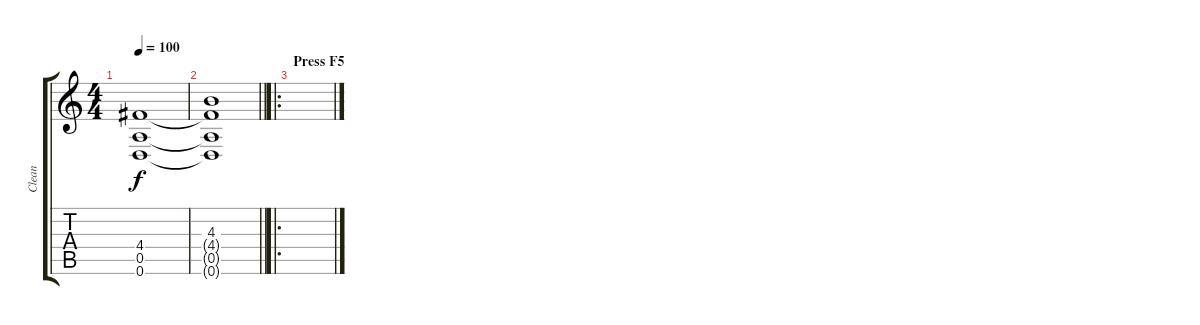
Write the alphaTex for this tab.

\track ("Clean" "Clean") {instrument electricguitarjazz}
\staff {score tabs}
\tuning (E4 B3 G3 D3 A2 D2) {hide}
\ts (4 4)
\tempo 100
\clef g2
\ks c
(4.4 0.5 0.6).1{dy f} |
\barLineRight lightlight
(4.3{t} 4.4{t} 0.5{t} 0.6{t}).1 |
\ro
\section ("" "Press F5")
